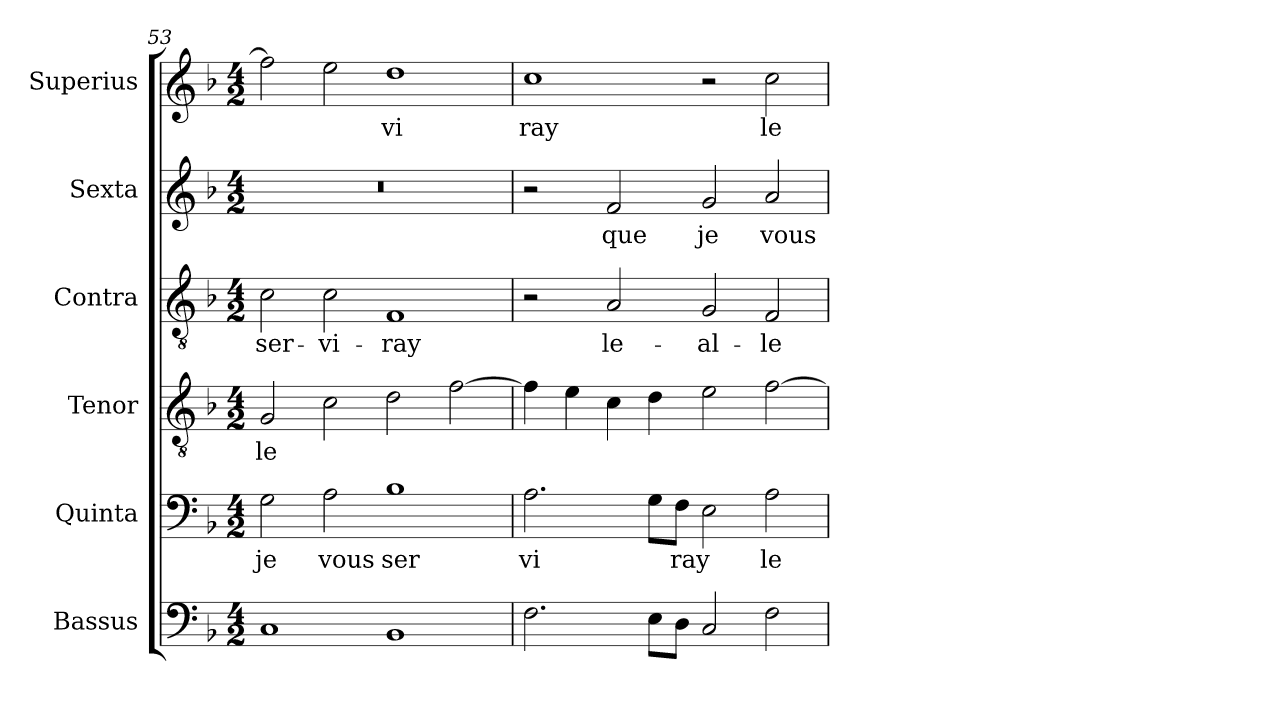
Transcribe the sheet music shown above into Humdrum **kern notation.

**kern	**kern	**text	**kern	**text	**kern	**text	**kern	**text	**kern	**text
*part6	*part5	*part5	*part4	*part4	*part3	*part3	*part2	*part2	*part1	*part1
*staff6	*staff5	*staff5	*staff4	*staff4	*staff3	*staff3	*staff2	*staff2	*staff1	*staff1
*I"Bassus	*I"Quinta	*	*I"Tenor	*	*I"Contra	*	*I"Sexta	*	*I"Superius	*
*clefF4	*clefF4	*	*clefGv2	*	*clefGv2	*	*clefG2	*	*clefG2	*
*k[b-]	*k[b-]	*	*k[b-]	*	*k[b-]	*	*k[b-]	*	*k[b-]	*
*F:	*F:	*	*F:	*	*F:	*	*F:	*	*F:	*
*M4/2	*M4/2	*	*M4/2	*	*M4/2	*	*M4/2	*	*M4/2	*
=53	=53	=53	=53	=53	=53	=53	=53	=53	=53	=53
!	!	!LO:LY:b:cj	!	!LO:LY:b:cj	!	!LO:LY:b:cj	!	!	!	!
1C	2G\	je	2G/	le	2c\	ser-	0r	.	2ff\]	.
!	!	!LO:LY:b:cj	!	!	!	!LO:LY:b:cj	!	!	!	!
.	2A\	vous	2c\	.	2c\	-vi-	.	.	2ee\	.
!	!	!LO:LY:b:cj	!	!	!	!LO:LY:b:cj	!	!	!	!LO:LY:b:cj
1BB-	1B-	ser	2d\	.	1F	-ray	.	.	1dd	vi
.	.	.	[>2f\	.	.	.	.	.	.	.
=54	=54	=54	=54	=54	=54	=54	=54	=54	=54	=54
!	!	!LO:LY:b:cj	!	!	!	!	!	!	!	!LO:LY:b:cj
2.F\	2.A\	vi	4f\]	.	2r	.	2r	.	1cc	ray
.	.	.	4e\	.	.	.	.	.	.	.
!	!	!	!	!	!	!LO:LY:b:cj	!	!LO:LY:b:cj	!	!
.	.	.	4c\	.	2A/	le-	2f/	que	.	.
8E\L	8G\L	.	4d\	.	.	.	.	.	.	.
!	!	!LO:LY:b	!	!	!	!	!	!	!	!
8D\J	8F\J	ray	.	.	.	.	.	.	.	.
!	!	!	!	!	!	!LO:LY:b:cj	!	!LO:LY:b:cj	!	!
2C/	2E\	.	2e\	.	2G/	-al-	2g/	je	2r	.
!	!	!LO:LY:b:cj	!	!	!	!LO:LY:b:cj	!	!LO:LY:b:cj	!	!LO:LY:b:cj
2F\	2A\	le	[>2f\	.	2F/	-le-	2a/	vous	2cc\	le
=	=	=	=	=	=	=	=	=	=	=
*-	*-	*-	*-	*-	*-	*-	*-	*-	*-	*-
